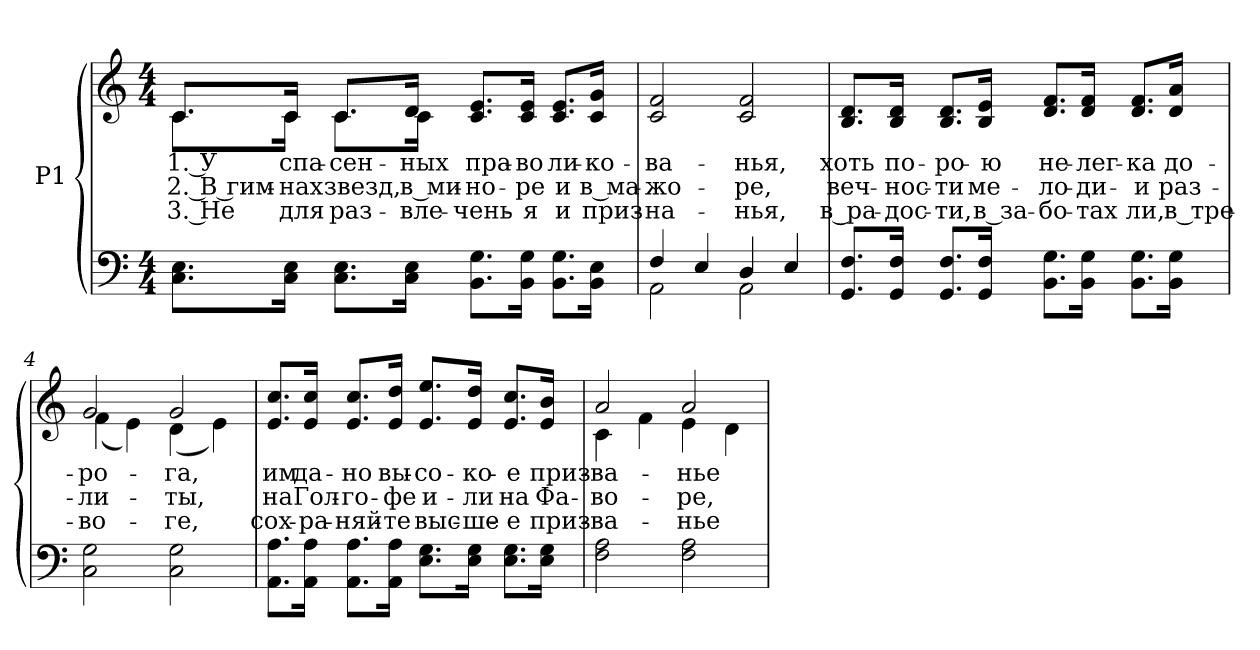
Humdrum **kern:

**kern	**kern	**text	**text	**text
*part1	*part1	*part1	*part1	*part1
*staff2	*staff1	*staff1	*staff1	*staff1
*I"P1	*	*	*	*
!!LO:PB:g=z
*clefF4	*clefG2	*	*	*
*k[]	*k[]	*	*	*
*C:	*C:	*	*	*
*M4/4	*M4/4	*	*	*
=1	=1	=1	=1	=1
!	!LO:TX:a:i:t=Александр Горянин	!	!	!
!	!	!LO:LY:b:color=#000000	!LO:LY:b:color=#000000	!LO:LY:b:color=#000000
*	*^	*	*	*
8.Ci\ 8.EiL	8.ci/L	8.ci\L	1. У	2. В гим-	3. Не
!	!	!	!LO:LY:b:color=#000000	!LO:LY:b:color=#000000	!LO:LY:b:color=#000000
16Ci\ 16EiJk	16ci/Jk	16ci\Jk	спа-	-нах	для
!	!	!	!LO:LY:b:color=#000000	!LO:LY:b:color=#000000	!LO:LY:b:color=#000000
8.Ci\ 8.EiL	8.ci/L	8.ci\L	-сен-	звезд,	раз-
!	!	!	!LO:LY:b:color=#000000	!LO:LY:b:color=#000000	!LO:LY:b:color=#000000
16Ci\ 16EiJk	16di/Jk	16ci\Jk	-ных	в ми-	-вле-
!	!	!	!LO:LY:b:color=#000000	!LO:LY:b:color=#000000	!LO:LY:b:color=#000000
8.BBi\ 8.GiL	8.ci/ 8.eiL	2ryy	пра-	-но-	-чень-
!	!	!	!LO:LY:b:color=#000000	!LO:LY:b:color=#000000	!LO:LY:b:color=#000000
16BBi\ 16GiJk	16ci/ 16eiJk	.	-во	-ре	-я
!	!	!	!LO:LY:b:color=#000000	!LO:LY:b:color=#000000	!LO:LY:b:color=#000000
8.BBi\ 8.GiL	8.ci/ 8.eiL	.	ли-	и	и
!	!	!	!LO:LY:b:color=#000000	!LO:LY:b:color=#000000	!LO:LY:b:color=#000000
16BBi\ 16EiJk	16ci/ 16giJk	.	-ко-	в ма-	приз-
*	*v	*v	*	*	*
=2	=2	=2	=2	=2
*^	*	*	*	*
!	!	!	!LO:LY:b:color=#000000	!LO:LY:b:color=#000000	!LO:LY:b:color=#000000
4Fi/	2AAi\	2ci/ 2fi	-ва-	-жо-	-на-
4Ei/	.	.	.	.	.
!	!	!	!LO:LY:b:color=#000000	!LO:LY:b:color=#000000	!LO:LY:b:color=#000000
4Di/	2AAi\	2ci/ 2fi	-нья,	-ре,	-нья,
4Ei/	.	.	.	.	.
*v	*v	*	*	*	*
=3	=3	=3	=3	=3
!	!	!LO:LY:b:color=#000000	!LO:LY:b:color=#000000	!LO:LY:b:color=#000000
8.GGi/ 8.FiL	8.Bi/ 8.diL	хоть	веч-	в ра-
!	!	!LO:LY:b:color=#000000	!LO:LY:b:color=#000000	!LO:LY:b:color=#000000
16GGi/ 16FiJk	16Bi/ 16diJk	по-	-нос-	-дос-
!	!	!LO:LY:b:color=#000000	!LO:LY:b:color=#000000	!LO:LY:b:color=#000000
8.GGi/ 8.FiL	8.Bi/ 8.diL	-ро-	-ти	-ти,
!	!	!LO:LY:b:color=#000000	!LO:LY:b:color=#000000	!LO:LY:b:color=#000000
16GGi/ 16FiJk	16Bi/ 16eiJk	-ю	ме-	в за-
!	!	!LO:LY:b:color=#000000	!LO:LY:b:color=#000000	!LO:LY:b:color=#000000
8.BBi\ 8.GiL	8.di/ 8.fiL	не-	-ло-	-бо-
!	!	!LO:LY:b:color=#000000	!LO:LY:b:color=#000000	!LO:LY:b:color=#000000
16BBi\ 16GiJk	16di/ 16fiJk	-лег-	-ди-	-тах
!	!	!LO:LY:b:color=#000000	!LO:LY:b:color=#000000	!LO:LY:b:color=#000000
8.BBi\ 8.GiL	8.di/ 8.fiL	-ка	-и	ли,
!	!	!LO:LY:b:color=#000000	!LO:LY:b:color=#000000	!LO:LY:b:color=#000000
16BBi\ 16GiJk	16di/ 16aiJk	до-	раз-	в тре-
=4	=4	=4	=4	=4
!	!	!LO:LY:b:color=#000000	!LO:LY:b:color=#000000	!LO:LY:b:color=#000000
*	*^	*	*	*
2Ci\ 2Gi	2gi/	(4fi\	-ро-	-ли-	-во-
.	.	4ei\)	.	.	.
!	!	!	!LO:LY:b:color=#000000	!LO:LY:b:color=#000000	!LO:LY:b:color=#000000
2Ci\ 2Gi	2gi/	(4di\	-га,	-ты,	-ге,
.	.	4ei\)	.	.	.
*	*v	*v	*	*	*
!!LO:LB:g=z
=5	=5	=5	=5	=5
*	*^	*	*	*
!	!	!	!LO:LY:b:color=#000000	!LO:LY:b:color=#000000	!LO:LY:b:color=#000000
*	*v	*v	*	*	*
8.AAi\ 8.AiL	8.ei/ 8.cciL	им	на	сох-
!	!	!LO:LY:b:color=#000000	!LO:LY:b:color=#000000	!LO:LY:b:color=#000000
16AAi\ 16AiJk	16ei/ 16cciJk	да-	Гол-	-ра-
!	!	!LO:LY:b:color=#000000	!LO:LY:b:color=#000000	!LO:LY:b:color=#000000
8.AAi\ 8.AiL	8.ei/ 8.cciL	-но	-го-	-няй-
!	!	!LO:LY:b:color=#000000	!LO:LY:b:color=#000000	!LO:LY:b:color=#000000
16AAi\ 16AiJk	16ei/ 16ddiJk	вы-	-фе	-те
!	!	!LO:LY:b:color=#000000	!LO:LY:b:color=#000000	!LO:LY:b:color=#000000
8.Ei\ 8.GiL	8.ei/ 8.eeiL	-со-	и-	выс-
!	!	!LO:LY:b:color=#000000	!LO:LY:b:color=#000000	!LO:LY:b:color=#000000
16Ei\ 16GiJk	16ei/ 16ddiJk	-ко-	-ли	-ше-
!	!	!LO:LY:b:color=#000000	!LO:LY:b:color=#000000	!LO:LY:b:color=#000000
8.Ei\ 8.GiL	8.ei/ 8.cciL	-е	на	-е
!	!	!LO:LY:b:color=#000000	!LO:LY:b:color=#000000	!LO:LY:b:color=#000000
16Ei\ 16GiJk	16ei/ 16biJk	приз-	Фа-	приз-
=6	=6	=6	=6	=6
!	!	!LO:LY:b:color=#000000	!LO:LY:b:color=#000000	!LO:LY:b:color=#000000
*	*^	*	*	*
2Fi\ 2Ai	2ai/	4ci\	-ва-	-во-	-ва-
.	.	4fi\	.	.	.
!	!	!	!LO:LY:b:color=#000000	!LO:LY:b:color=#000000	!LO:LY:b:color=#000000
2Fi\ 2Ai	2ai/	4ei\	-нье	-ре,	-нье-
.	.	4di\	.	.	.
*	*v	*v	*	*	*
=	=	=	=	=
*-	*-	*-	*-	*-
